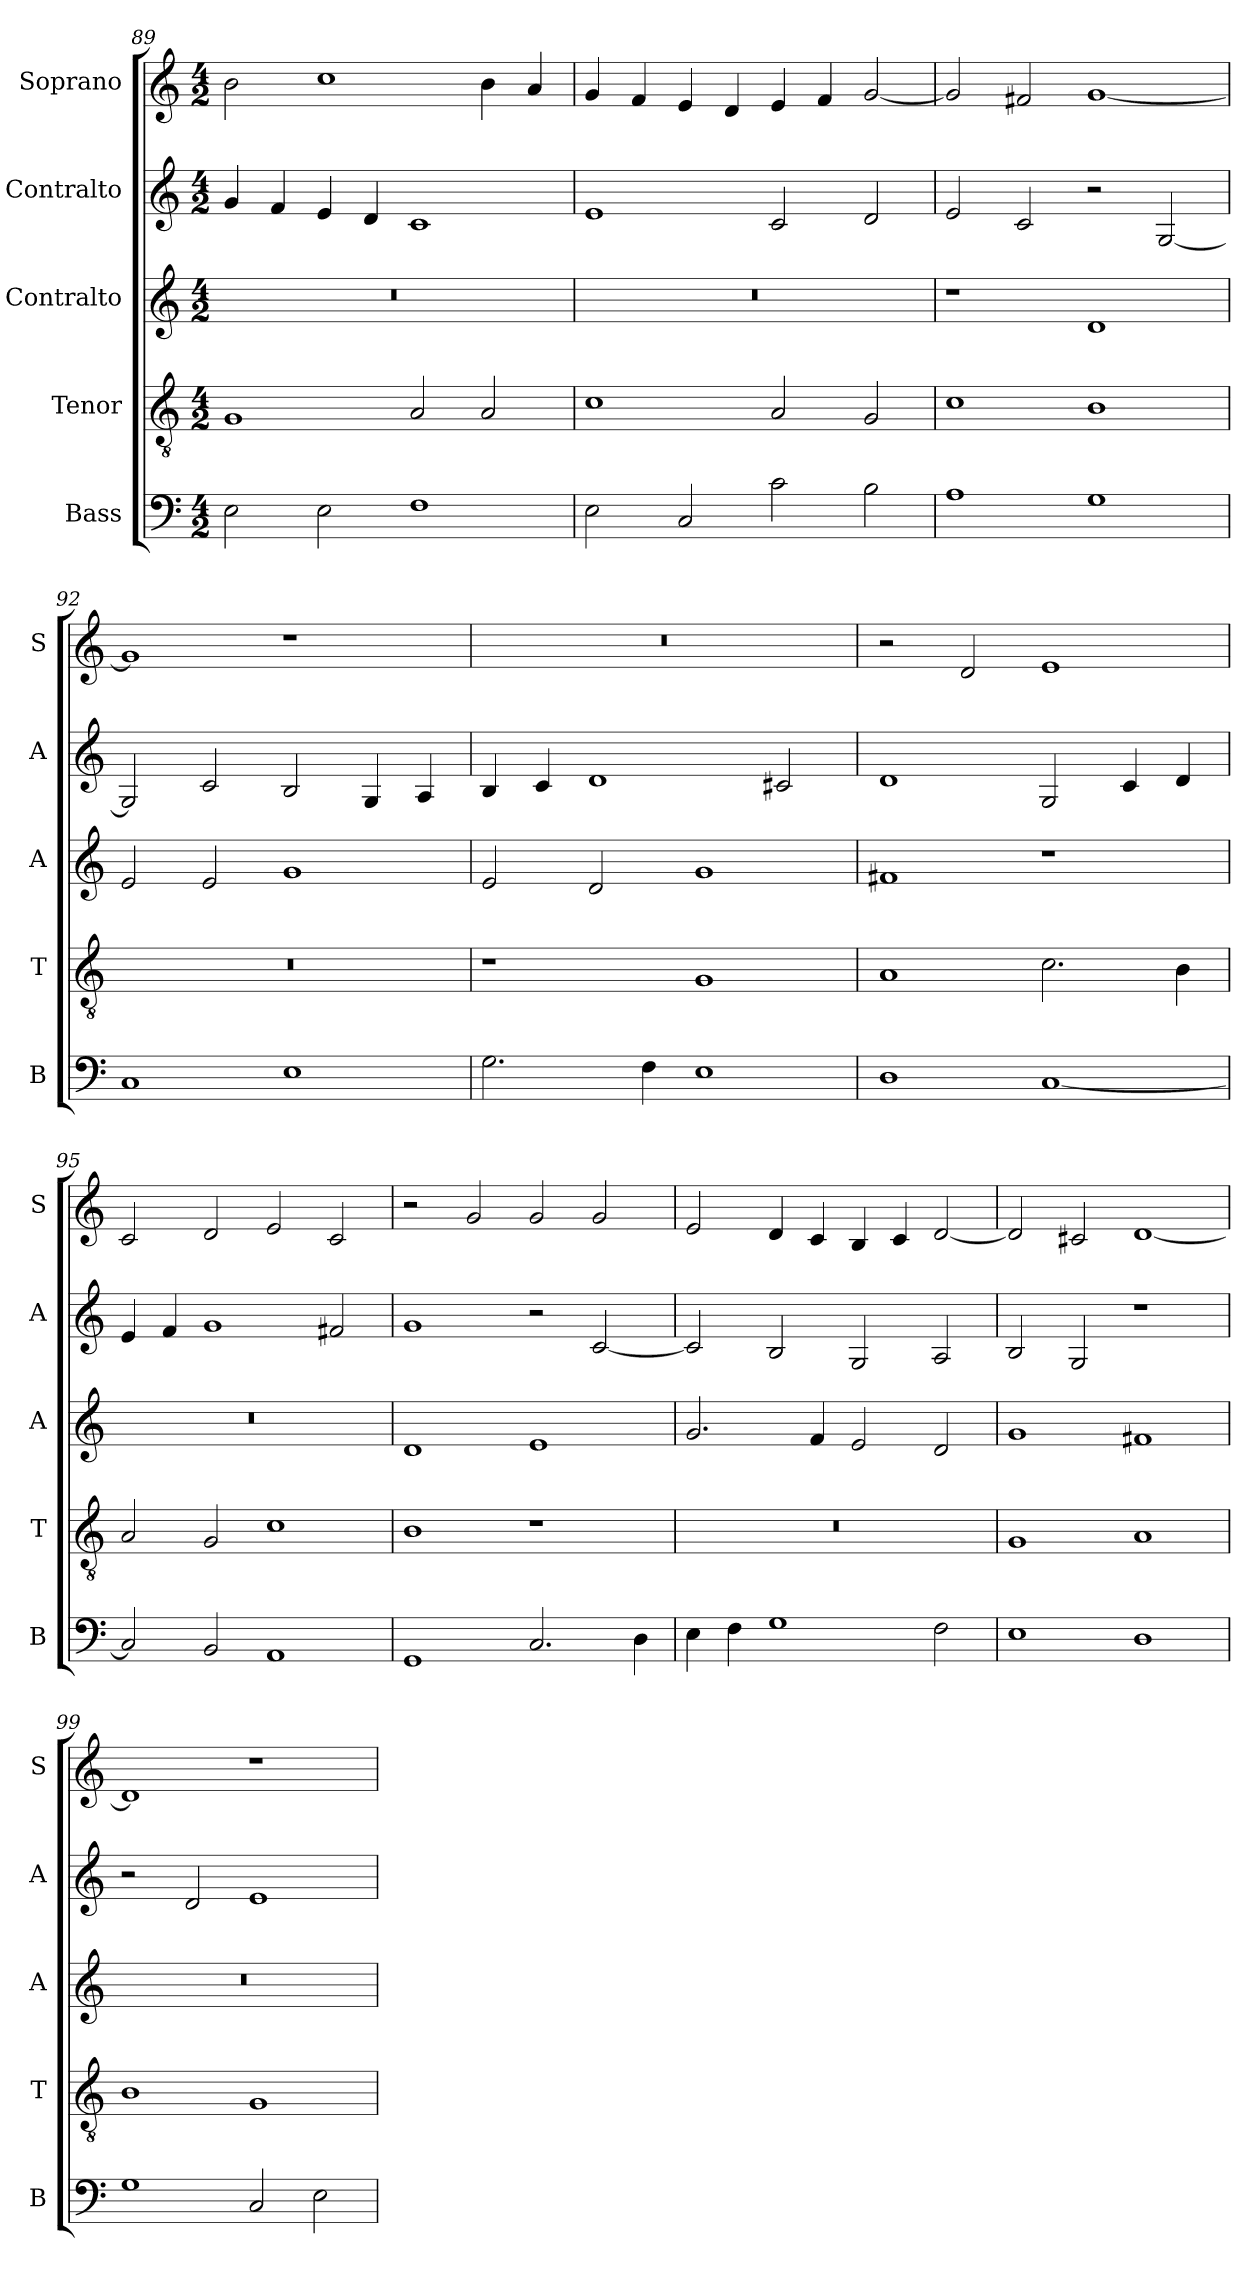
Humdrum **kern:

**kern	**kern	**kern	**kern	**kern
*part5	*part4	*part3	*part2	*part1
*staff5	*staff4	*staff3	*staff2	*staff1
*I"Bass	*I"Tenor	*I"Contralto	*I"Contralto	*I"Soprano
*I'B	*I'T	*I'A	*I'A	*I'S
*clefF4	*clefGv2	*clefG2	*clefG2	*clefG2
*k[]	*k[]	*k[]	*k[]	*k[]
*E:phr	*E:phr	*E:phr	*E:phr	*E:phr
*M4/2	*M4/2	*M4/2	*M4/2	*M4/2
=89	=89	=89	=89	=89
2E	1G	0r	4g	2b
.	.	.	4f	.
2E	.	.	4e	1cc
.	.	.	4d	.
1F	2A	.	1c	.
.	2A	.	.	4b
.	.	.	.	4a
=90	=90	=90	=90	=90
2E	1c	0r	1e	4g
.	.	.	.	4f
2C	.	.	.	4e
.	.	.	.	4d
2c	2A	.	2c	4e
.	.	.	.	4f
2B	2G	.	2d	[2g
=91	=91	=91	=91	=91
1A	1c	1r	2e	2g]
.	.	.	2c	2f#X
1G	1B	1d	2r	[1g
.	.	.	[2G	.
=92	=92	=92	=92	=92
1C	0r	2e	2G]	1g]
.	.	2e	2c	.
1E	.	1g	2B	1r
.	.	.	4G	.
.	.	.	4A	.
=93	=93	=93	=93	=93
2.G	1r	2e	4B	0r
.	.	.	4c	.
.	.	2d	1d	.
4F	.	.	.	.
1E	1G	1g	.	.
.	.	.	2c#X	.
=94	=94	=94	=94	=94
1D	1A	1f#X	1d	2r
.	.	.	.	2d
[1C	2.c	1r	2G	1e
.	.	.	4c	.
.	4B	.	4d	.
=95	=95	=95	=95	=95
2C]	2A	0r	4e	2c
.	.	.	4f	.
2BB	2G	.	1g	2d
1AA	1c	.	.	2e
.	.	.	2f#X	2c
=96	=96	=96	=96	=96
1GG	1B	1d	1g	2r
.	.	.	.	2g
2.C	1r	1e	2r	2g
.	.	.	[2c	2g
4D	.	.	.	.
=97	=97	=97	=97	=97
4E	0r	2.g	2c]	2e
4F	.	.	.	.
1G	.	.	2B	4d
.	.	4f	.	4c
.	.	2e	2G	4B
.	.	.	.	4c
2F	.	2d	2A	[2d
=98	=98	=98	=98	=98
1E	1G	1g	2B	2d]
.	.	.	2G	2c#X
1D	1A	1f#X	1r	[1d
=99	=99	=99	=99	=99
1G	1B	0r	2r	1d]
.	.	.	2d	.
2C	1G	.	1e	1r
2E	.	.	.	.
=	=	=	=	=
*-	*-	*-	*-	*-
